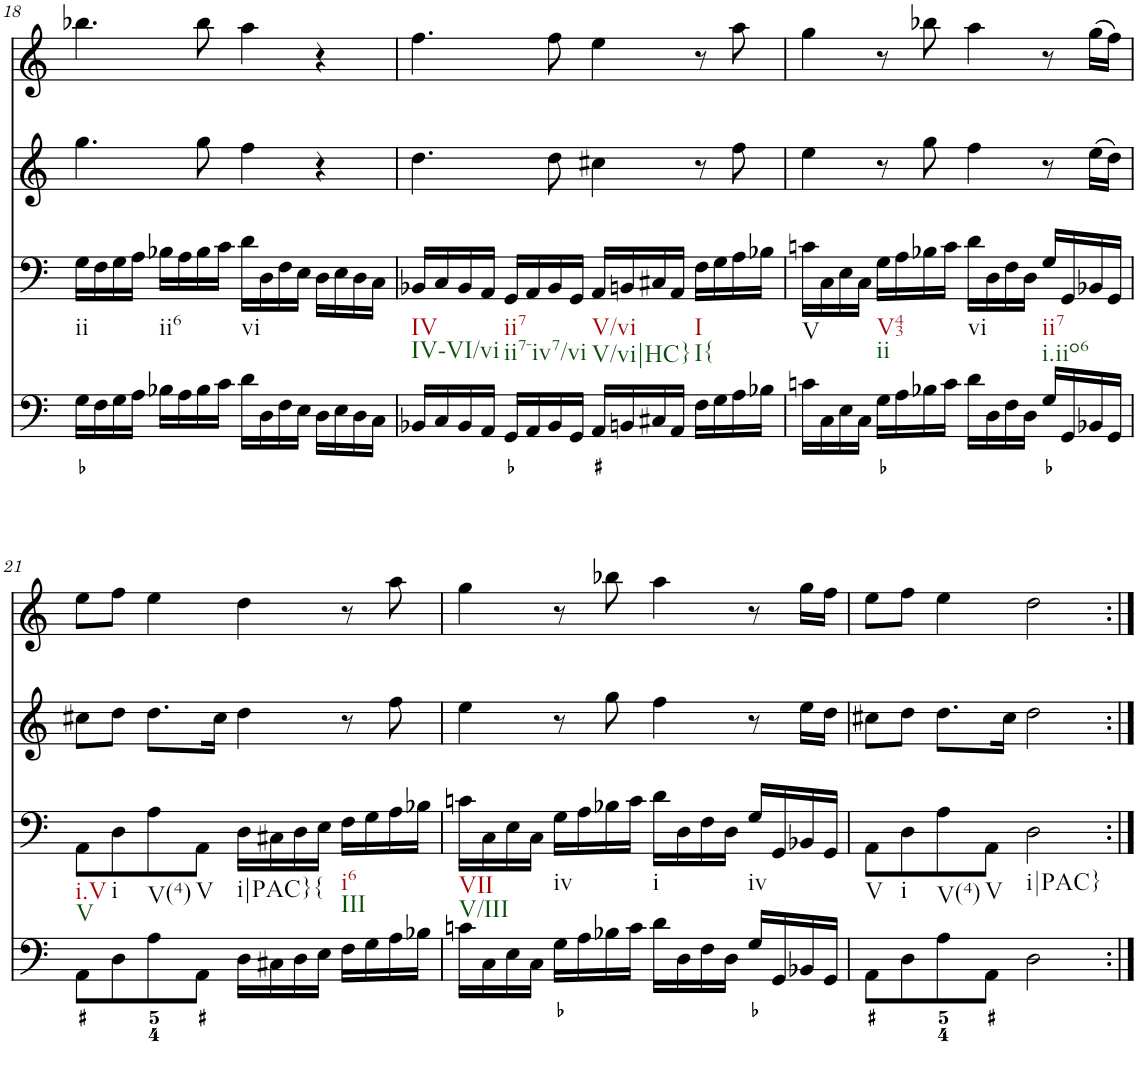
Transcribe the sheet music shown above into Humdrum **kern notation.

**kern	**kern	**kern	**kern
*part4	*part3	*part2	*part1
*staff4	*staff3	*staff2	*staff1
*I"Piano	*I"Piano	*I"Piano	*I"Piano
*I'Pno	*I'Pno	*I'Pno	*I'Pno
!!LO:PB:g=z
*clefF4	*clefF4	*clefG2	*clefG2
*k[]	*k[]	*k[]	*k[]
*M4/4	*M4/4	*M4/4	*M4/4
*met(c)	*met(c)	*met(c)	*met(c)
=18	=18	=18	=18
!	!LO:TX:b:t=ii	!	!
16G\LL	16G\LL	4.gg\	4.bb-X\
16F\	16F\	.	.
16G\	16G\	.	.
16A\JJ	16A\JJ	.	.
!	!LO:TX:b:t=ii6	!	!
16B-X\LL	16B-X\LL	.	.
16A\	16A\	.	.
16B-\	16B-\	8gg\	8bb-\
16c\JJ	16c\JJ	.	.
!	!LO:TX:b:t=vi	!	!
16d\LL	16d\LL	4ff\	4aa\
16D\	16D\	.	.
16F\	16F\	.	.
16E\JJ	16E\JJ	.	.
16D\LL	16D\LL	4r	4r
16E\	16E\	.	.
16D\	16D\	.	.
16C\JJ	16C\JJ	.	.
=19	=19	=19	=19
!	!LO:TX:b:t=IV	!	!
!	!LO:TX:b:t=IV-VI/vi	!	!
16BB-X/LL	16BB-X/LL	4.dd\	4.ff\
16C/	16C/	.	.
16BB-/	16BB-/	.	.
16AA/JJ	16AA/JJ	.	.
!	!LO:TX:b:t=ii7	!	!
!	!LO:TX:b:t=ii7-iv7/vi	!	!
16GG/LL	16GG/LL	.	.
16AA/	16AA/	.	.
16BB-/	16BB-/	8dd\	8ff\
16GG/JJ	16GG/JJ	.	.
!	!LO:TX:b:t=V/vi	!	!
!	!LO:TX:b:t=V/vi|HC}	!	!
16AA/LL	16AA/LL	4cc#X\	4ee\
16BBn/	16BBn/	.	.
16C#X/	16C#X/	.	.
16AA/JJ	16AA/JJ	.	.
!	!LO:TX:b:t=I	!	!
!	!LO:TX:b:t=I{	!	!
16F\LL	16F\LL	8r	8r
16G\	16G\	.	.
16A\	16A\	8ff\	8aa\
16B-X\JJ	16B-X\JJ	.	.
=20	=20	=20	=20
!	!LO:TX:b:t=V	!	!
16cn\LL	16cn\LL	4ee\	4gg\
16C\	16C\	.	.
16E\	16E\	.	.
16C\JJ	16C\JJ	.	.
!	!LO:TX:b:t=V43	!	!
!	!LO:TX:b:t=ii	!	!
16G\LL	16G\LL	8r	8r
16A\	16A\	.	.
16B-X\	16B-X\	8gg\	8bb-X\
16c\JJ	16c\JJ	.	.
!	!LO:TX:b:t=vi	!	!
16d\LL	16d\LL	4ff\	4aa\
16D\	16D\	.	.
16F\	16F\	.	.
16D\JJ	16D\JJ	.	.
!	!LO:TX:b:t=ii7	!	!
!	!LO:TX:b:t=i.iio6	!	!
16G/LL	16G/LL	8r	8r
16GG/	16GG/	.	.
16BB-X/	16BB-X/	(16ee\LL	(16gg\LL
16GG/JJ	16GG/JJ	16dd\JJ)	16ff\JJ)
!!LO:LB:g=z
=21	=21	=21	=21
!	!LO:TX:b:t=i.V	!	!
!	!LO:TX:b:t=V	!	!
8AA\L	8AA\L	8cc#X\L	8ee\L
!	!LO:TX:b:t=i	!	!
8D\	8D\	8dd\J	8ff\J
!	!LO:TX:b:t=V(4)	!	!
8A\	8A\	8.dd\L	4ee\
!	!LO:TX:b:t=V	!	!
8AA\J	8AA\J	.	.
.	.	16cc#\Jk	.
!	!LO:TX:b:t=i|PAC}{	!	!
16D\LL	16D\LL	4dd\	4dd\
16C#X\	16C#X\	.	.
16D\	16D\	.	.
16E\JJ	16E\JJ	.	.
!	!LO:TX:b:t=i6	!	!
!	!LO:TX:b:t=III	!	!
16F\LL	16F\LL	8r	8r
16G\	16G\	.	.
16A\	16A\	8ff\	8aa\
16B-X\JJ	16B-X\JJ	.	.
=22	=22	=22	=22
!	!LO:TX:b:t=VII	!	!
!	!LO:TX:b:t=V/III	!	!
16cn\LL	16cn\LL	4ee\	4gg\
16C\	16C\	.	.
16E\	16E\	.	.
16C\JJ	16C\JJ	.	.
!	!LO:TX:b:t=iv	!	!
16G\LL	16G\LL	8r	8r
16A\	16A\	.	.
16B-X\	16B-X\	8gg\	8bb-X\
16c\JJ	16c\JJ	.	.
!	!LO:TX:b:t=i	!	!
16d\LL	16d\LL	4ff\	4aa\
16D\	16D\	.	.
16F\	16F\	.	.
16D\JJ	16D\JJ	.	.
!	!LO:TX:b:t=iv	!	!
16G/LL	16G/LL	8r	8r
16GG/	16GG/	.	.
16BB-X/	16BB-X/	16ee\LL	16gg\LL
16GG/JJ	16GG/JJ	16dd\JJ	16ff\JJ
=23	=23	=23	=23
!	!LO:TX:b:t=V	!	!
8AA\L	8AA\L	8cc#X\L	8ee\L
!	!LO:TX:b:t=i	!	!
8D\	8D\	8dd\J	8ff\J
!	!LO:TX:b:t=V(4)	!	!
8A\	8A\	8.dd\L	4ee\
!	!LO:TX:b:t=V	!	!
8AA\J	8AA\J	.	.
.	.	16cc#\Jk	.
!	!LO:TX:b:t=i|PAC}	!	!
2D\	2D\	2dd\	2dd\
=:|!	=:|!	=:|!	=:|!
*-	*-	*-	*-
